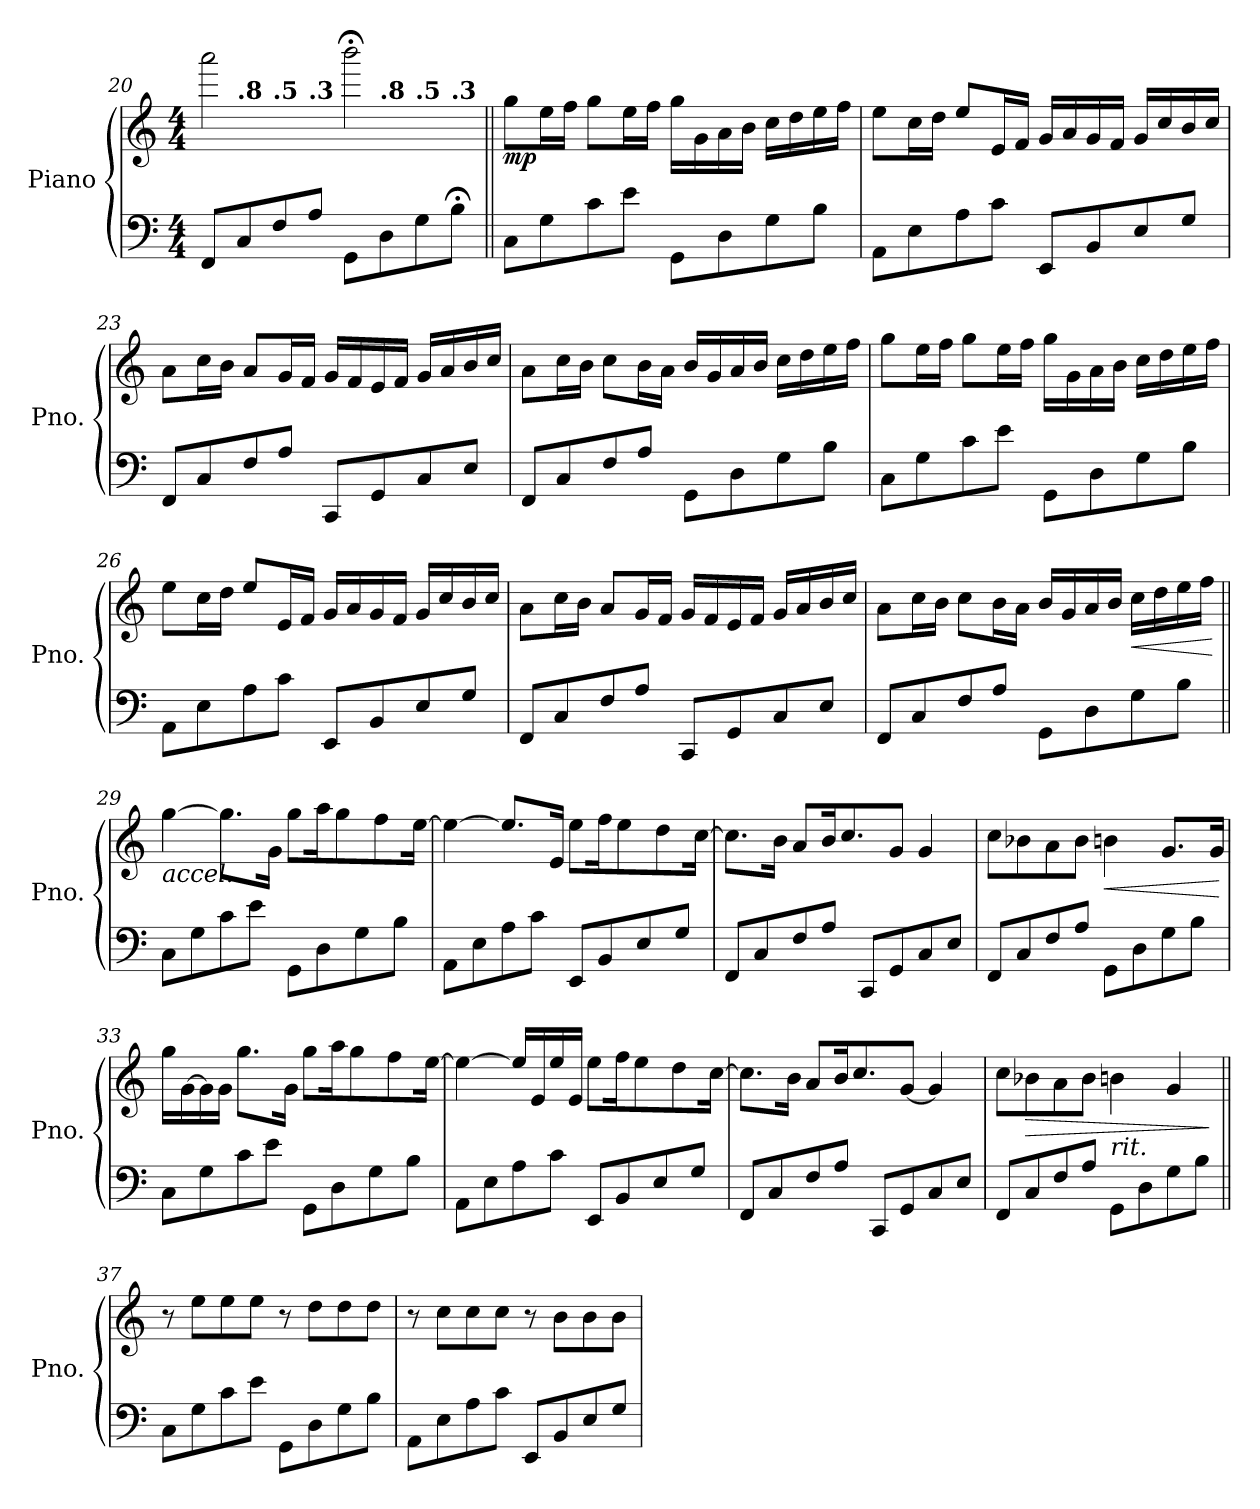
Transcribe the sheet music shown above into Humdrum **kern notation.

**kern	**kern	**dynam
*part1	*part1	*part1
*staff2	*staff1	*staff1/2
*I"Piano	*	*
*I'Pno.	*	*
!!LO:LB:g=z
*clefF4	*clefG2	*
*k[]	*k[]	*
*M4/4	*M4/4	*
*MM74	*MM74	*
=20	=20	=20
!	!LO:TX:b:i:t=rit.	!
*	*^	*
*	*	*^	*
*	*	*	*^	*
*	*	*	*	*^	*
*	*	*	*	*	*^	*
8FF/L	2aaa\	8ryy	4ryy	4.ryy	2ryy	2.ryy	.
*	*MM69	*	*	*	*	*	*
!	!	!LO:TX:a:B:t=.8	!	!	!	!	!
8C/	.	2..ryy	.	.	.	.	.
*	*MM65	*	*	*	*	*	*
!	!	!	!LO:TX:a:B:t=.5	!	!	!	!
8F/	.	.	2.ryy	.	.	.	.
*	*MM61	*	*	*	*	*	*
!	!	!	!	!LO:TX:a:B:t=.3	!	!	!
8A/J	.	.	.	2ryy	.	.	.
*	*MM57	*	*	*	*	*	*
8GG\L	2bbb;<\	.	.	.	8ryy	.	.
*	*MM52	*	*	*	*	*	*
!	!	!	!	!	!LO:TX:a:B:t=.8	!	!
8D\	.	.	.	.	4.ryy	.	.
*	*MM48	*	*	*	*	*	*
!	!	!	!	!	!	!LO:TX:a:B:t=.5	!
8G\	.	.	.	.	.	4ryy	.
*	*MM44	*	*	*	*	*	*
!	!	!	!	!LO:TX:a:B:t=.3	!	!	!
8B;<\J	.	.	.	8ryy	.	.	.
=21||	=21||	=21||	=21||	=21||	=21||	=21||	=21||
!	!LO:TX:a:Bi:t=a tempo	!	!	!	!	!	!
!	!	!	!	!	!	!	!LO:DY:b
*	*v	*v	*v	*v	*v	*v	*
8C\L	8gg\L	mp
8G\	16ee\L	.
.	16ff\JJ	.
8c\	8gg\L	.
8e\J	16ee\L	.
.	16ff\JJ	.
8GG\L	16gg\LL	.
.	16g\	.
8D\	16a\	.
.	16b\JJ	.
8G\	16cc\LL	.
.	16dd\	.
8B\J	16ee\	.
.	16ff\JJ	.
=22	=22	=22
8AA\L	8ee\L	.
8E\	16cc\L	.
.	16dd\JJ	.
8A\	8ee/L	.
8c\J	16e/L	.
.	16f/JJ	.
8EE/L	16g/LL	.
.	16a/	.
8BB/	16g/	.
.	16f/JJ	.
8E/	16g/LL	.
.	16cc/	.
8G/J	16b/	.
.	16cc/JJ	.
!!LO:LB:g=z
=23	=23	=23
8FF/L	8a\L	.
8C/	16cc\L	.
.	16b\JJ	.
8F/	8a/L	.
8A/J	16g/L	.
.	16f/JJ	.
8CC/L	16g/LL	.
.	16f/	.
8GG/	16e/	.
.	16f/JJ	.
8C/	16g/LL	.
.	16a/	.
8E/J	16b/	.
.	16cc/JJ	.
=24	=24	=24
8FF/L	8a\L	.
8C/	16cc\L	.
.	16b\JJ	.
8F/	8cc\L	.
8A/J	16b\L	.
.	16a\JJ	.
8GG\L	16b/LL	.
.	16g/	.
8D\	16a/	.
.	16b/JJ	.
8G\	16cc\LL	.
.	16dd\	.
8B\J	16ee\	.
.	16ff\JJ	.
=25	=25	=25
8C\L	8gg\L	.
8G\	16ee\L	.
.	16ff\JJ	.
8c\	8gg\L	.
8e\J	16ee\L	.
.	16ff\JJ	.
8GG\L	16gg\LL	.
.	16g\	.
8D\	16a\	.
.	16b\JJ	.
8G\	16cc\LL	.
.	16dd\	.
8B\J	16ee\	.
.	16ff\JJ	.
!!LO:PB:g=z
=26	=26	=26
8AA\L	8ee\L	.
8E\	16cc\L	.
.	16dd\JJ	.
8A\	8ee/L	.
8c\J	16e/L	.
.	16f/JJ	.
8EE/L	16g/LL	.
.	16a/	.
8BB/	16g/	.
.	16f/JJ	.
8E/	16g/LL	.
.	16cc/	.
8G/J	16b/	.
.	16cc/JJ	.
=27	=27	=27
8FF/L	8a\L	.
8C/	16cc\L	.
.	16b\JJ	.
8F/	8a/L	.
8A/J	16g/L	.
.	16f/JJ	.
8CC/L	16g/LL	.
.	16f/	.
8GG/	16e/	.
.	16f/JJ	.
8C/	16g/LL	.
.	16a/	.
8E/J	16b/	.
.	16cc/JJ	.
=28	=28	=28
8FF/L	8a\L	.
8C/	16cc\L	.
.	16b\JJ	.
8F/	8cc\L	.
8A/J	16b\L	.
.	16a\JJ	.
8GG\L	16b/LL	.
.	16g/	.
8D\	16a/	.
.	16b/JJ	.
!	!	!LO:HP:b
8G\	16cc\LL	<
.	16dd\	.
8B\J	16ee\	.
.	16ff\JJ	.
.	.	[
!!LO:LB:g=z
=29||	=29||	=29||
*	*MM76	*
!	!LO:TX:b:i:t=accel.	!
8C\L	[4gg\	.
8G\	.	.
8c\	8.gg\L]	.
8e\J	.	.
.	16g\Jk	.
8GG\L	8gg\L	.
8D\	16aa\K	.
.	8gg\	.
8G\	.	.
.	8ff\	.
8B\J	.	.
.	[16ee\Jk	.
=30	=30	=30
8AA\L	4ee\_	.
8E\	.	.
8A\	8.ee/L]	.
8c\J	.	.
.	16e/Jk	.
8EE/L	8ee\L	.
8BB/	16ff\K	.
.	8ee\	.
8E/	.	.
.	8dd\	.
8G/J	.	.
.	[16cc\Jk	.
=31	=31	=31
8FF/L	8.cc\L]	.
8C/	.	.
.	16b\Jk	.
8F/	8a/L	.
8A/J	16b/K	.
.	8.cc/	.
8CC/L	.	.
8GG/	8g/J	.
8C/	4g/	.
8E/J	.	.
=32	=32	=32
8FF/L	8cc\L	.
8C/	8b-X\	.
8F/	8a\	.
8A/J	8b-\J	.
!	!	!LO:HP:b
8GG\L	4bn\	<
8D\	.	.
8G\	8.g/L	.
8B\J	.	.
.	16g/Jk	.
.	.	[
!!LO:LB:g=z
=33	=33	=33
8C\L	16gg\LL	.
.	[16g\	.
8G\	16g\]	.
.	16g\JJ	.
8c\	8.gg\L	.
8e\J	.	.
.	16g\Jk	.
8GG\L	8gg\L	.
8D\	16aa\K	.
.	8gg\	.
8G\	.	.
.	8ff\	.
8B\J	.	.
.	[16ee\Jk	.
=34	=34	=34
8AA\L	4ee\_	.
8E\	.	.
8A\	16ee/LL]	.
.	16e/	.
8c\J	16ee/	.
.	16e/JJ	.
8EE/L	8ee\L	.
8BB/	16ff\K	.
.	8ee\	.
8E/	.	.
.	8dd\	.
8G/J	.	.
.	[16cc\Jk	.
=35	=35	=35
8FF/L	8.cc\L]	.
8C/	.	.
.	16b\Jk	.
8F/	8a/L	.
8A/J	16b/K	.
.	8.cc/	.
8CC/L	.	.
8GG/	[8g/J	.
8C/	4g/]	.
8E/J	.	.
=36	=36	=36
8FF/L	8cc\L	.
!	!	!LO:HP:b
8C/	8b-X\	>
8F/	8a\	.
8A/J	8b-\J	.
!	!LO:TX:b:i:t=rit.	!
8GG\L	4bn\	.
8D\	.	.
8G\	4g/	.
8B\J	.	.
.	.	]
!!LO:LB:g=z
=37||	=37||	=37||
*	*MM76	*
8C\L	8r	.
8G\	8ee\L	.
8c\	8ee\	.
8e\J	8ee\J	.
8GG\L	8r	.
8D\	8dd\L	.
8G\	8dd\	.
8B\J	8dd\J	.
=38	=38	=38
8AA\L	8r	.
8E\	8cc\L	.
8A\	8cc\	.
8c\J	8cc\J	.
8EE/L	8r	.
8BB/	8b\L	.
8E/	8b\	.
8G/J	8b\J	.
=	=	=
*-	*-	*-
